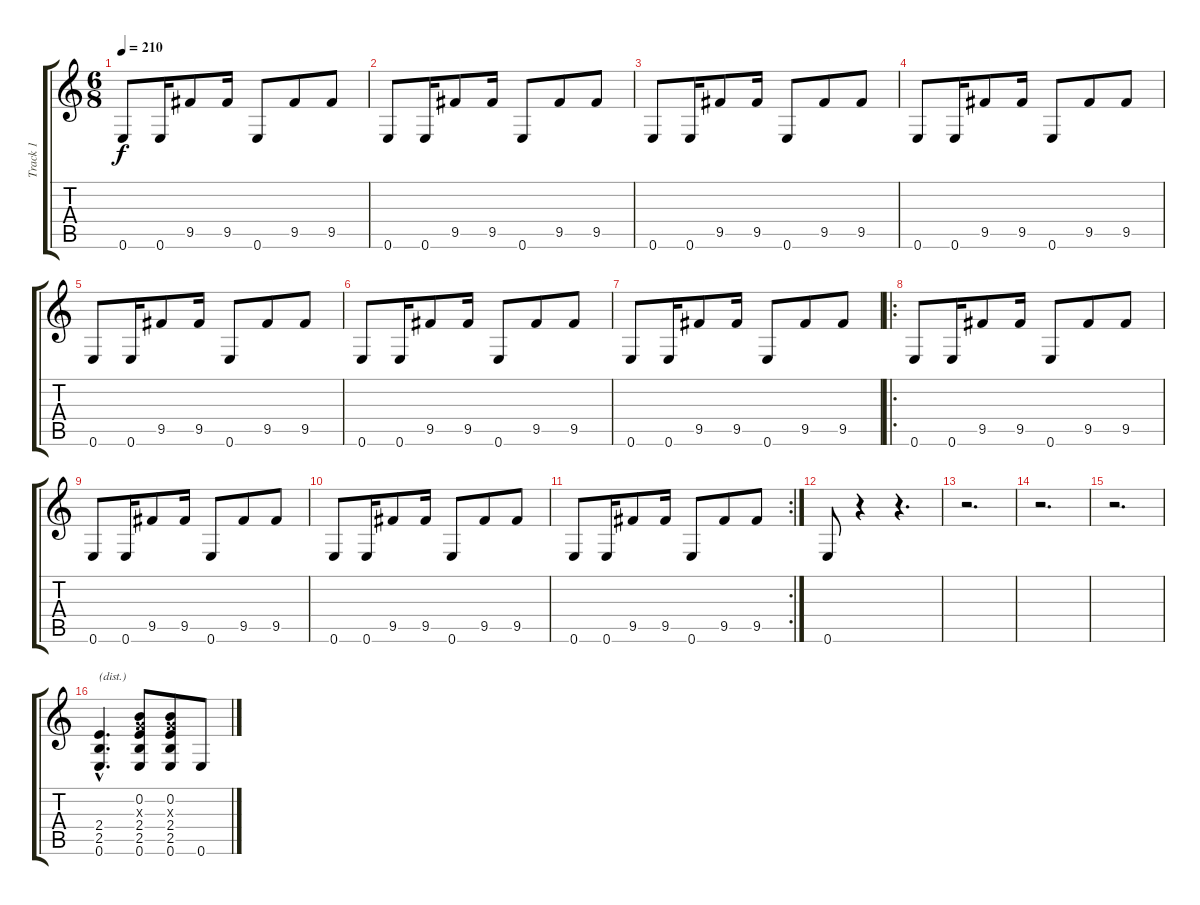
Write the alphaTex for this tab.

\track ("Track 1" "Track 1") {instrument distortionguitar}
\staff {score tabs}
\tuning (E4 B3 G3 D3 A2 E2) {hide}
\ts (6 8)
\tempo 210
\clef g2
\ks c
0.6.8{dy f instrument electricguitarmuted} 0.6.16 9.5.8 9.5.16 0.6.8 9.5.8 9.5.8 |
0.6.8{instrument electricguitarmuted} 0.6.16 9.5.8 9.5.16 0.6.8 9.5.8 9.5.8 |
0.6.8{instrument electricguitarmuted} 0.6.16 9.5.8 9.5.16 0.6.8 9.5.8 9.5.8 |
0.6.8{instrument electricguitarmuted} 0.6.16 9.5.8 9.5.16 0.6.8 9.5.8 9.5.8 |
0.6.8{instrument electricguitarmuted} 0.6.16 9.5.8 9.5.16 0.6.8 9.5.8 9.5.8 |
0.6.8{instrument electricguitarmuted} 0.6.16 9.5.8 9.5.16 0.6.8 9.5.8 9.5.8 |
0.6.8{instrument electricguitarmuted} 0.6.16 9.5.8 9.5.16 0.6.8 9.5.8 9.5.8 |
\ro
0.6.8{instrument electricguitarmuted} 0.6.16 9.5.8 9.5.16 0.6.8 9.5.8 9.5.8 |
0.6.8{instrument electricguitarmuted} 0.6.16 9.5.8 9.5.16 0.6.8 9.5.8 9.5.8 |
0.6.8{instrument electricguitarmuted} 0.6.16 9.5.8 9.5.16 0.6.8 9.5.8 9.5.8 |
\rc 2
0.6.8{instrument electricguitarmuted} 0.6.16 9.5.8 9.5.16 0.6.8 9.5.8 9.5.8 |
0.6.8{instrument electricguitarmuted} r.4 r.4{d} |
r.2{d} |
r.2{d} |
r.2{d} |
(2.4{hac} 2.5{hac} 0.6{hac}).4{d txt "(dist.)" instrument distortionguitar} (0.2 0.3{x} 2.4 2.5 0.6).8 (0.2 0.3{x} 2.4 2.5 0.6).8 0.6.8
